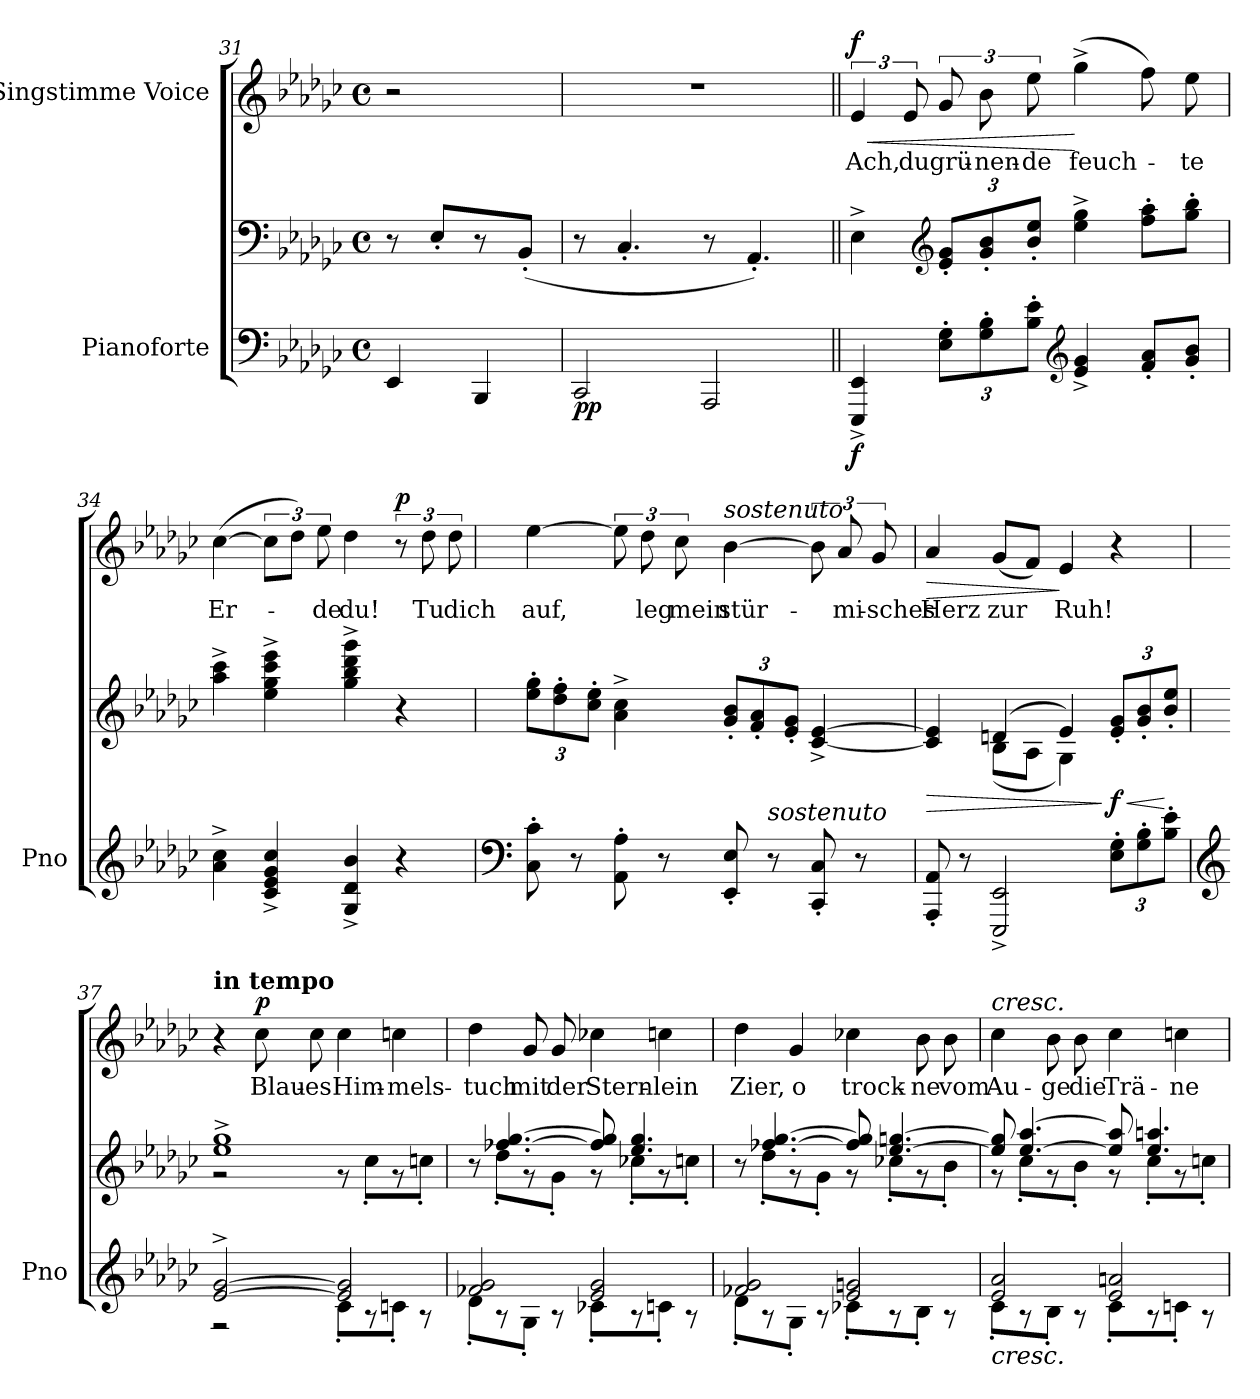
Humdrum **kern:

**kern	**kern	**dynam	**kern	**text	**dynam
*part2	*part2	*part2	*part1	*part1	*part1
*staff3	*staff2	*staff2/3	*staff1	*staff1	*staff1
*I"Pianoforte	*	*	*I"Singstimme Voice	*	*
*I'Pno	*	*	*	*	*
*clefF4	*clefF4	*	*clefG2	*	*
*k[b-e-a-d-g-c-]	*k[b-e-a-d-g-c-]	*	*k[b-e-a-d-g-c-]	*	*
*M4/4	*M4/4	*	*M4/4	*	*
*met(c)	*met(c)	*	*met(c)	*	*
=31	=31	=31	=31	=31	=31
4EE-/	8r	.	2r	.	.
.	8E-'/L	.	.	.	.
4BBB-/	8r	.	.	.	.
.	(<8BB-'</J	.	.	.	.
=32	=32	=32	=32	=32	=32
!	!	!LO:DY:b=2	!	!	!
2CC-/	8r	pp	1r	.	.
.	4.C-'</	.	.	.	.
2AAA-/	8r	.	.	.	.
.	4.AA-'</)	.	.	.	.
=33||	=33||	=33||	=33||	=33||	=33||
!	!	!LO:DY:b=2	!	!	!LO:HP:b
!	!	!	!	!	!LO:DY:n=1:a
4EEE-/^ 4EE-/^	4E-^\	f	6e-/	Ach,	< f
.	.	.	12e-/	du	.
*	*clefG2	*	*	*	*
*Xbrackettup	*Xbrackettup	*	*	*	*
12E-\' 12G-\'L	12e-/' 12g-/'L	.	12g-/	grü-	.
12G-\' 12B-\'	12g-/' 12b-/'	.	12b-\	-nen-	.
12B-\' 12e-\'J	12b-/' 12ee-/'J	.	12ee-\	-de	.
*clefG2	*	*	*	*	*
4e-/^ 4g-/^	4ee-\^ 4gg-\^	.	(4gg-^\	feuch-	[
8f/' 8a-/'L	8ff\' 8aa-\'L	.	8ff\)	.	.
8g-/' 8b-/'J	8gg-\' 8bb-\'J	.	8ee-\	-te	.
=34	=34	=34	=34	=34	=34
4a-\^ 4cc-\^	4aa-\^ 4ccc-\^	.	([4cc-\	Er-	.
4c-/^ 4e-/^ 4g-/^ 4cc-/^	4ee-\^ 4gg-\^ 4ccc-\^ 4eee-\^	.	12cc-\L]	.	.
.	.	.	12dd-\J)	.	.
.	.	.	12ee-\	-de	.
4G-/^ 4d-/^ 4b-/^	4gg-\^ 4bb-\^ 4ddd-\^ 4ggg-\^	.	4dd-\	du!	.
!	!	!	!	!	!LO:DY:a
4r	4r	.	12r	.	p
.	.	.	12dd-\	Tu	.
.	.	.	12dd-\	dich	.
=35	=35	=35	=35	=35	=35
*clefF4	*	*	*	*	*
*	*brackettup	*	*	*	*
!	!	!LO:DY:b=2	!	!	!
!	!	!LO:DY:n=1:b=2	!	!	!
8C-\' 8c-\'	12ee-\' 12gg-\'L	p other-dynamics	[4ee-\	auf,	.
.	12dd-\' 12ff\'	.	.	.	.
8r	.	.	.	.	.
.	12cc-\' 12ee-\'J	.	.	.	.
8AA-\' 8A-\'	4a-\^ 4cc-\^	.	12ee-\]	.	.
.	.	.	12dd-\	leg	.
8r	.	.	.	.	.
.	.	.	12cc-\	mein	.
*	*Xbrackettup	*	*	*	*
!	!	!	!LO:TX:i:t=sostenuto	!	!
8EE-/' 8E-/'	12g-/' 12b-/'L	.	[4b-\	stür-	.
.	12f/' 12a-/'	.	.	.	.
!LO:TX:i:t=sostenuto	!	!	!	!	!
8r	.	.	.	.	.
.	12e-/' 12g-/'J	.	.	.	.
8CC-/' 8C-/'	[<4c-/^ [4e-/^	.	12b-\]	.	.
.	.	.	12a-/	-mi-	.
8r	.	.	.	.	.
.	.	.	12g-/	-sches	.
=36	=36	=36	=36	=36	=36
!	!	!LO:HP:b	!	!	!LO:HP:b
*	*^	*	*	*	*
8AAA-/' 8AA-/'	4c-/] 4e-/]	4ryy	>	4a-/	Herz	>
8r	.	.	.	.	.	.
2EEE-/^ 2EE-/^	(4dn/	(8B-\L	.	(<8g-/L	zur	.
.	.	8A-\J	.	8f/J)	.	.
.	4e-/)	4G-\)	.	4e-/	Ruh!	]
!	!	!	!LO:HP:n=1:b	!	!	!
!	!	!	!LO:DY:n=1:b	!	!	!
12E-\' 12G-\'L	12e-/'< 12g-/'<L	4ryy	] < f	4r	.	.
12G-\' 12B-\'	12g-/'< 12b-/'<	.	.	.	.	.
12B-\' 12e-\'J	12b-/'< 12ee-/'<J	.	[	.	.	.
=37	=37	=37	=37	=37	=37	=37
*clefG2	*	*	*	*	*	*
*^	*	*	*	*	*	*
!	!	!	!	!	!LO:TX:a:B:t=in tempo	!	!
[>2e-/^ [2g-/^	2r	1ee-^ 1gg-^	2r	.	4r	.	.
!	!	!	!	!	!	!	!LO:DY:a
.	.	.	.	.	8cc-\	Blau-	p
.	.	.	.	.	8cc-\	-es	.
2e-/] 2g-/]	8c-'\L	.	8r	.	4cc-\	Him-	.
!	!	!	!	!LO:DY:b=2	!	!	!
!	!	!	!	!LO:DY:n=1:b=2	!	!	!
.	8r	.	8cc-'\L	p other-dynamics	.	.	.
.	8cn'\J	.	8r	.	4ccn\	-mels-	.
.	8r	.	8ccn'\J	.	.	.	.
=38	=38	=38	=38	=38	=38	=38	=38
2f-X/ 2g-/	8d-'\L	8r	8ryy	.	4dd-\	-tuch	.
.	8r	[4.ff-X/ [4.gg-/	8dd-'\L	.	.	.	.
.	8G-'\J	.	8r	.	8g-/	mit	.
.	8r	.	8g-'\J	.	8g-/	der	.
2e-/ 2g-/	8c-X'\L	8ff-/] 8gg-/]	8r	.	4cc-X\	Stern-	.
.	8r	4.ee-/ 4.gg-/	8cc-X'\L	.	.	.	.
.	8cn'\J	.	8r	.	4ccn\	-lein	.
.	8r	.	8ccn'\J	.	.	.	.
=39	=39	=39	=39	=39	=39	=39	=39
2f-X/ 2g-/	8d-'\L	8r	8ryy	.	4dd-\	Zier,	.
.	8r	[4.ff-X/ [4.gg-/	8dd-'\L	.	.	.	.
.	8G-'\J	.	8r	.	4g-/	o	.
.	8r	.	8g-'\J	.	.	.	.
2e-/ 2gn/	8c-X'\L	8ff-/] 8gg-/]	8r	.	4cc-X\	trock-	.
.	8r	[4.ee-/ [4.ggn/	8cc-X'\L	.	.	.	.
.	8B-'\J	.	8r	.	8b-\	-ne	.
.	8r	.	8b-'\J	.	8b-\	vom	.
=40	=40	=40	=40	=40	=40	=40	=40
!	!	!	!	!	!LO:TX:a:i:t=cresc.	!	!
!LO:TX:b:i:t=cresc.	!	!	!	!	!	!	!
2e-/ 2a-/	8c-'\L	8ee-/] 8ggn/]	8r	.	4cc-\	Au-	.
.	8r	[4.ee-/ [4.aa-/	8cc-'\L	.	.	.	.
.	8B-'\J	.	8r	.	8b-\	-ge	.
.	8r	.	8b-'\J	.	8b-\	die	.
2e-/ 2an/	8c-'\L	8ee-/] 8aa-/]	8r	.	4cc-\	Trä-	.
.	8r	4.ee-/ 4.aan/	8cc-'\L	.	.	.	.
.	8cn'\J	.	8r	.	4ccn\	-ne	.
.	8r	.	8ccn'\J	.	.	.	.
*v	*v	*	*	*	*	*	*
*	*v	*v	*	*	*	*
=	=	=	=	=	=
*-	*-	*-	*-	*-	*-
